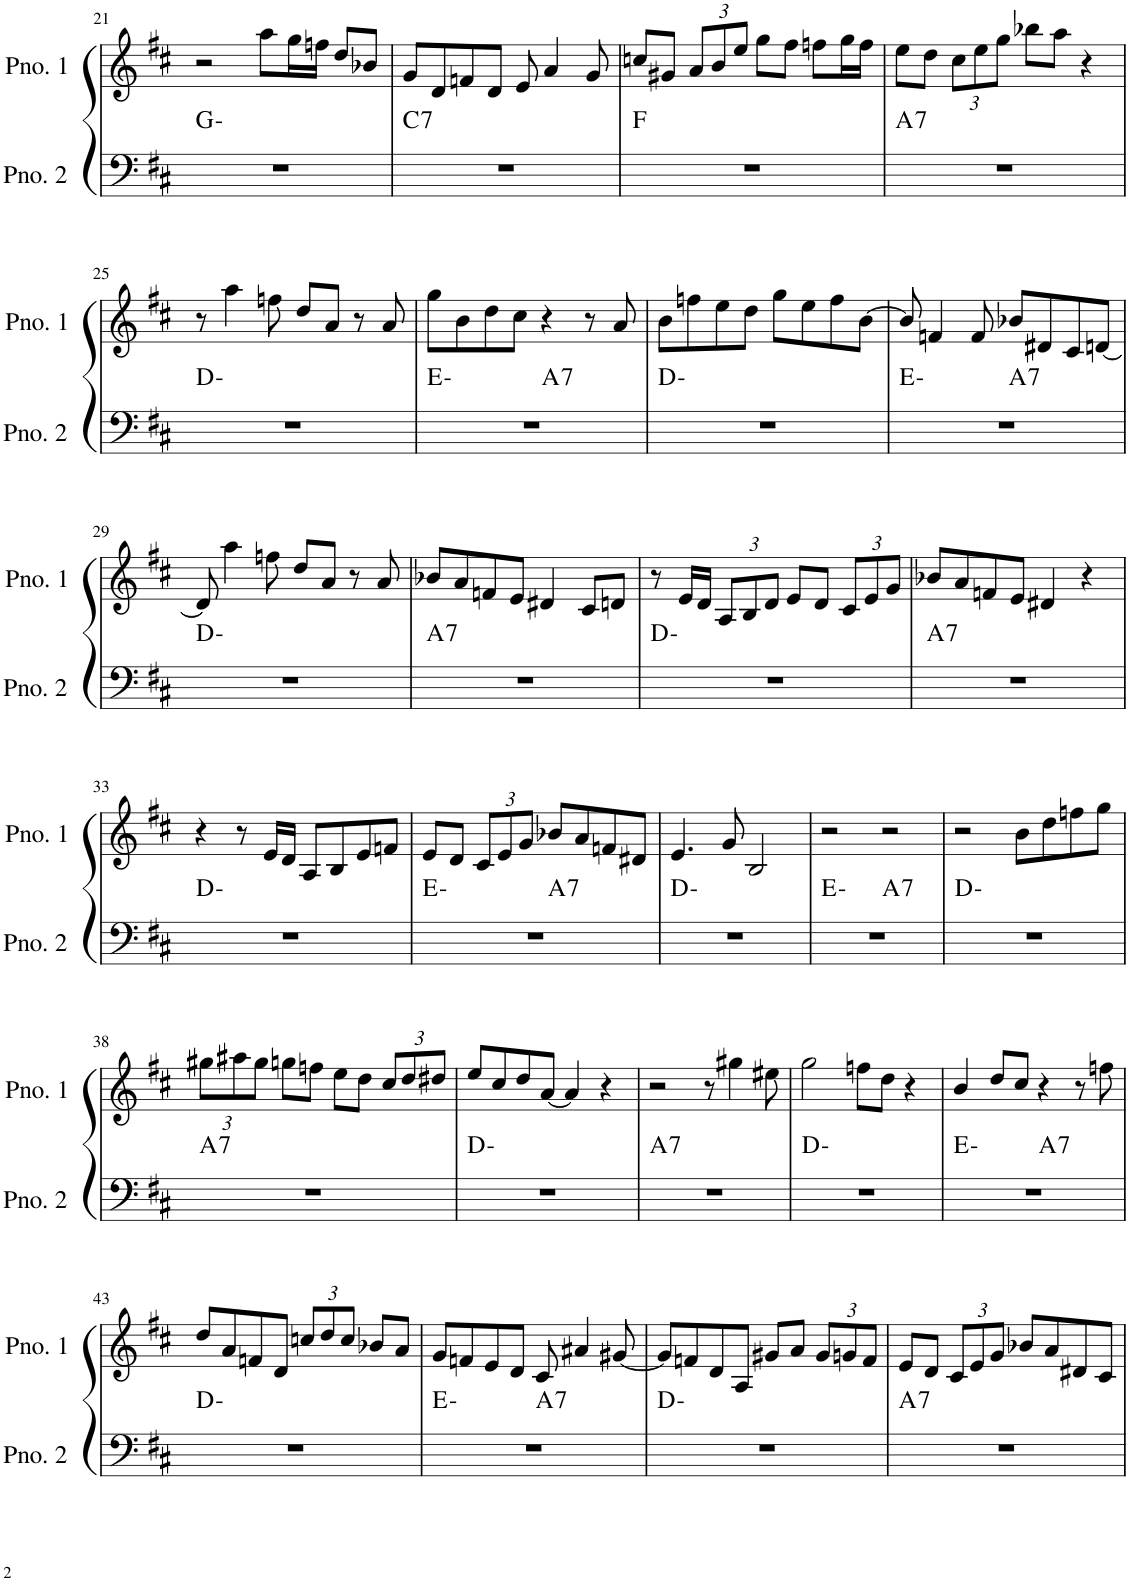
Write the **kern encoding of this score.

**kern	**harte	**kern
*part2	*part2	*part1
*staff2	*	*staff1
*I"ピアノ 2	*	*I"ピアノ 1
!!LO:PB:g=z
*clefF4	*	*clefG2
*k[f#c#]	*	*k[f#c#]
*M4/4	*	*M4/4
=21	=21	=21
1r	G:min	2r
.	.	8aa\L
.	.	16gg\L
.	.	16ffn\JJ
.	.	8dd/L
.	.	8b-X/J
=22	=22	=22
!	!LO:H:kt=7	!
1r	C:7	8g/L
.	.	8d/
.	.	8fn/
.	.	8d/J
.	.	8e/
.	.	4a/
.	.	8g/
=23	=23	=23
1r	F:maj	8ccn/L
.	.	8g#X/J
*	*	*Xbrackettup
.	.	12a/L
.	.	12b/
.	.	12ee/J
.	.	8gg\L
.	.	8ff#\J
.	.	8ffn\L
.	.	16gg\L
.	.	16ff\JJ
=24	=24	=24
!	!LO:H:kt=7	!
1r	A:7	8ee\L
.	.	8dd\J
.	.	12cc#\L
.	.	12ee\
.	.	12gg\J
.	.	8bb-X\L
.	.	8aa\J
.	.	4r
!!LO:LB:g=z
=25	=25	=25
1r	D:min	8r
.	.	4aa\
.	.	8ffn\
.	.	8dd/L
.	.	8a/J
.	.	8r
.	.	8a/
=26	=26	=26
*^	*	*
1r	2ryy	E:min	8gg\L
.	.	.	8b\
.	.	.	8dd\
.	.	.	8cc#\J
!	!	!LO:H:kt=7	!
.	2ryy	A:7	4r
.	.	.	8r
.	.	.	8a/
*v	*v	*	*
=27	=27	=27
1r	D:min	8b\L
.	.	8ffn\
.	.	8ee\
.	.	8dd\J
.	.	8gg\L
.	.	8ee\
.	.	8ff\
.	.	[8b\J
=28	=28	=28
*^	*	*
1r	2ryy	E:min	8b/]
.	.	.	4fn/
.	.	.	8f/
!	!	!LO:H:kt=7	!
.	2ryy	A:7	8b-X/L
.	.	.	8d#X/
.	.	.	8c#/
.	.	.	[8dn/J
*v	*v	*	*
!!LO:LB:g=z
=29	=29	=29
1r	D:min	8d/]
.	.	4aa\
.	.	8ffn\
.	.	8dd/L
.	.	8a/J
.	.	8r
.	.	8a/
=30	=30	=30
!	!LO:H:kt=7	!
1r	A:7	8b-X/L
.	.	8a/
.	.	8fn/
.	.	8e/J
.	.	4d#X/
.	.	8c#/L
.	.	8dn/J
=31	=31	=31
1r	D:min	8r
.	.	16e/LL
.	.	16d/JJ
.	.	12A/L
.	.	12B/
.	.	12d/J
.	.	8e/L
.	.	8d/J
.	.	12c#/L
.	.	12e/
.	.	12g/J
=32	=32	=32
!	!LO:H:kt=7	!
1r	A:7	8b-X/L
.	.	8a/
.	.	8fn/
.	.	8e/J
.	.	4d#X/
.	.	4r
!!LO:LB:g=z
=33	=33	=33
1r	D:min	4r
.	.	8r
.	.	16e/LL
.	.	16d/JJ
.	.	8A/L
.	.	8B/
.	.	8e/
.	.	8fn/J
=34	=34	=34
*^	*	*
1r	2ryy	E:min	8e/L
.	.	.	8d/J
.	.	.	12c#/L
.	.	.	12e/
.	.	.	12g/J
!	!	!LO:H:kt=7	!
.	2ryy	A:7	8b-X/L
.	.	.	8a/
.	.	.	8fn/
.	.	.	8d#X/J
*v	*v	*	*
=35	=35	=35
1r	D:min	4.e/
.	.	8g/
.	.	2B/
=36	=36	=36
*^	*	*
1r	2ryy	E:min	2r
!	!	!LO:H:kt=7	!
.	2ryy	A:7	2r
*v	*v	*	*
=37	=37	=37
1r	D:min	2r
.	.	8b\L
.	.	8dd\
.	.	8ffn\
.	.	8gg\J
!!LO:LB:g=z
=38	=38	=38
!	!LO:H:kt=7	!
1r	A:7	12gg#X\L
.	.	12aa#X\
.	.	12gg#\J
.	.	8ggn\L
.	.	8ffn\J
.	.	8ee\L
.	.	8dd\J
.	.	12cc#/L
.	.	12dd/
.	.	12dd#X/J
=39	=39	=39
1r	D:min	8ee/L
.	.	8cc#/
.	.	8dd/
.	.	[8a/J
.	.	4a/]
.	.	4r
=40	=40	=40
!	!LO:H:kt=7	!
1r	A:7	2r
.	.	8r
.	.	4gg#X\
.	.	8ee#X\
=41	=41	=41
1r	D:min	2gg\
.	.	8ffn\L
.	.	8dd\J
.	.	4r
=42	=42	=42
*^	*	*
1r	2ryy	E:min	4b/
.	.	.	8dd/L
.	.	.	8cc#/J
!	!	!LO:H:kt=7	!
.	2ryy	A:7	4r
.	.	.	8r
.	.	.	8ffn\
*v	*v	*	*
!!LO:LB:g=z
=43	=43	=43
1r	D:min	8dd/L
.	.	8a/
.	.	8fn/
.	.	8d/J
.	.	12ccn/L
.	.	12dd/
.	.	12cc/J
.	.	8b-X/L
.	.	8a/J
=44	=44	=44
*^	*	*
1r	2ryy	E:min	8g/L
.	.	.	8fn/
.	.	.	8e/
.	.	.	8d/J
!	!	!LO:H:kt=7	!
.	2ryy	A:7	8c#/
.	.	.	4a#X/
.	.	.	[8g#X/
*v	*v	*	*
=45	=45	=45
1r	D:min	8g#/L]
.	.	8fn/
.	.	8d/
.	.	8A/J
.	.	8g#X/L
.	.	8a/J
.	.	12g#/L
.	.	12gn/
.	.	12f/J
=46	=46	=46
!	!LO:H:kt=7	!
1r	A:7	8e/L
.	.	8d/J
.	.	12c#/L
.	.	12e/
.	.	12g/J
.	.	8b-X/L
.	.	8a/
.	.	8d#X/
.	.	8c#/J
=	=	=
*-	*-	*-
